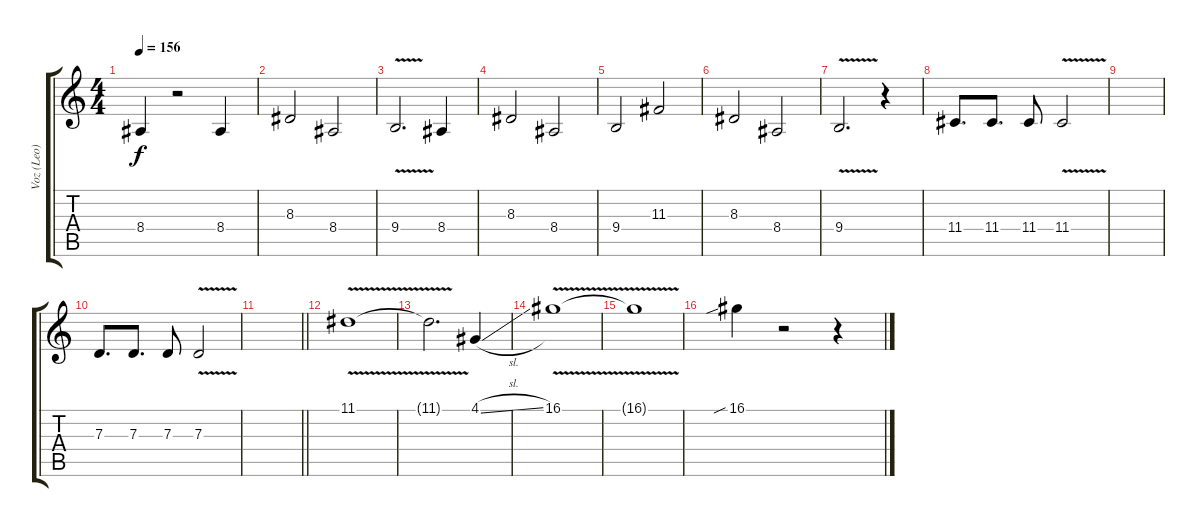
\track ("Voz (Leo)" "Voz (Leo)") {instrument altosax}
\staff {score tabs}
\tuning (E4 B3 G3 D3 A2 E2) {hide}
\ts (4 4)
\tempo 156
\clef g2
\ks c
8.4{t}.4{dy f} r.2 8.4.4 |
8.3.2 8.4.2 |
9.4{v}.2{d} 8.4.4 |
8.3.2 8.4.2 |
9.4.2 11.3.2 |
8.3.2 8.4.2 |
9.4{v}.2{d} r.4 |
11.4.8{d} 11.4.8{d} 11.4.8 11.4{v}.2 |
|
7.3.8{d} 7.3.8{d} 7.3.8 7.3{v}.2 |
\barLineRight lightlight
|
11.1{v}.1 |
11.1{t}.2{d} 4.1{sl}.4 |
16.1{v}.1 |
16.1{t}.1 |
16.1{sib}.4 r.2 r.4
